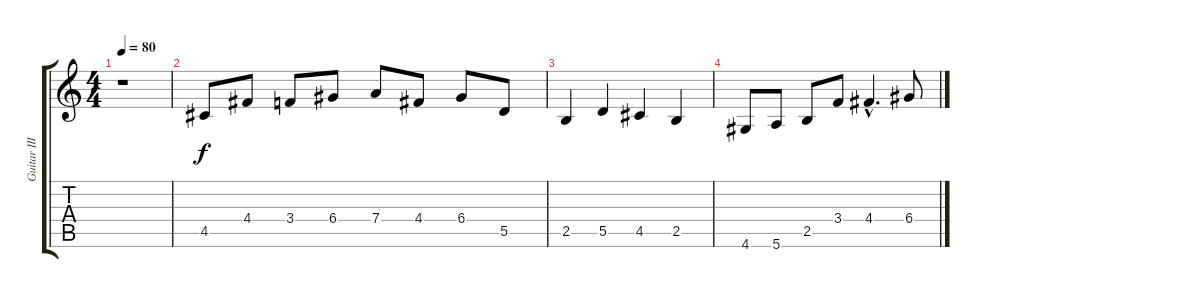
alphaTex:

\track ("Guitar III" "Guitar III") {instrument distortionguitar}
\staff {score tabs}
\tuning (E4 B3 G3 D3 A2 E2) {hide}
\ts (4 4)
\tempo 80
\clef g2
\ks c
r.1{dy f} |
4.5.8 4.4.8 3.4.8 6.4.8 7.4.8 4.4.8 6.4.8 5.5.8 |
2.5.4 5.5.4 4.5.4 2.5.4 |
4.6.8 5.6.8 2.5.8 3.4.8 4.4{hac}.4{d} 6.4.8
